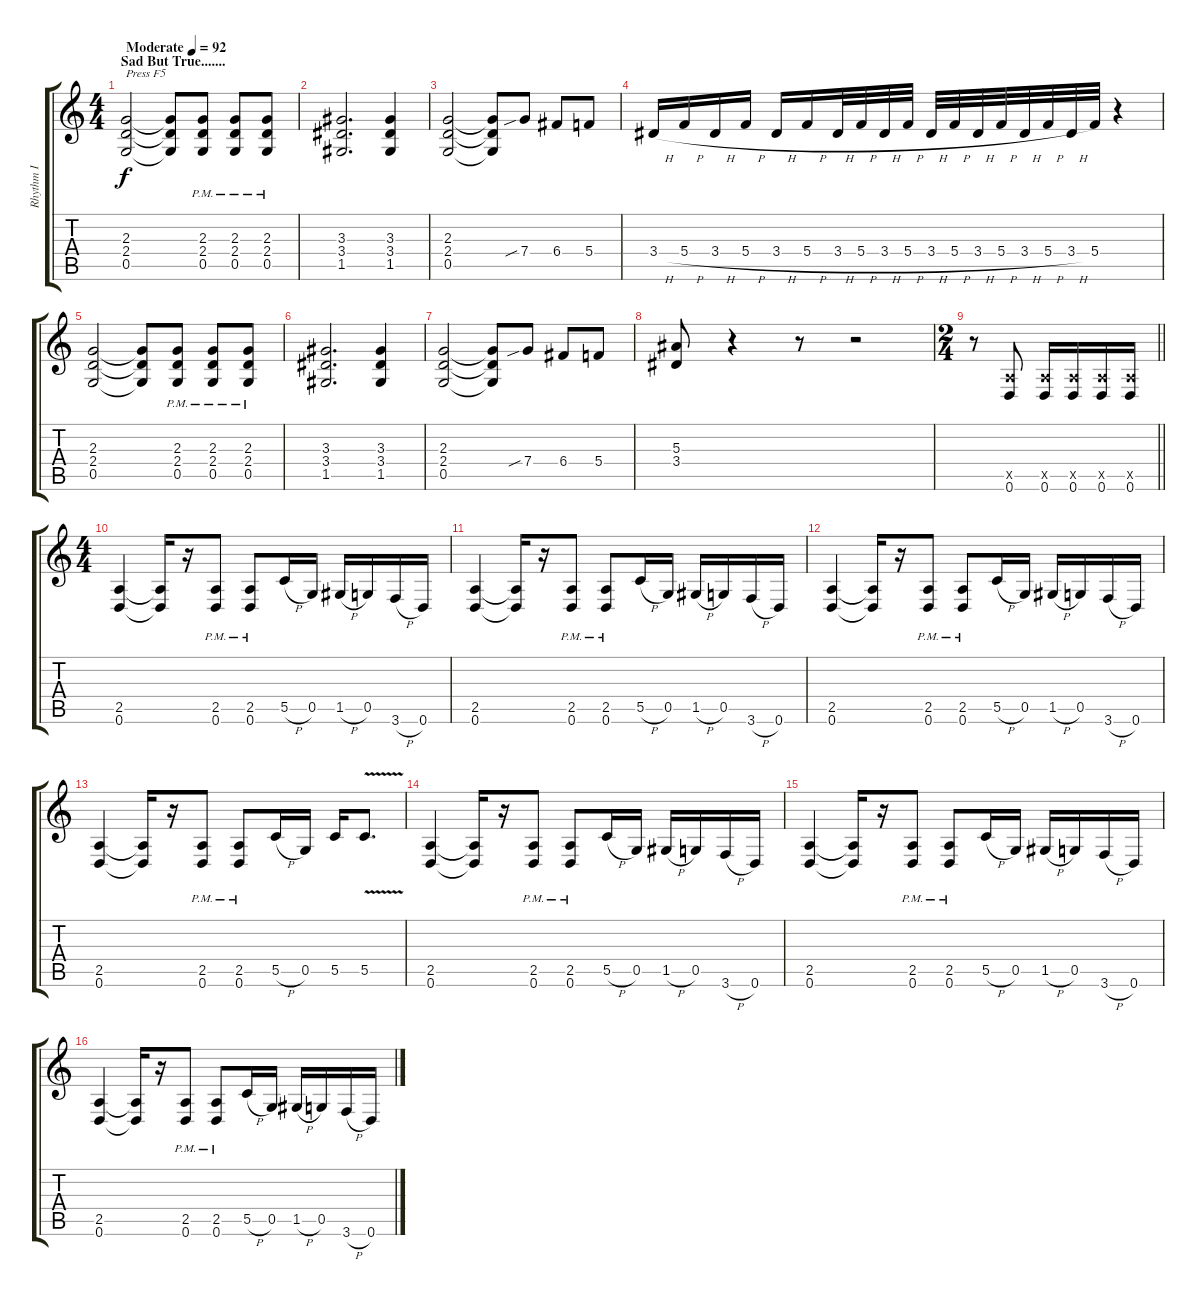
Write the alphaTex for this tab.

\track ("Rhythm I" "Rhythm I") {instrument distortionguitar}
\staff {score tabs}
\tuning (D4 A3 F3 C3 G2 D2) {hide}
\ts (4 4)
\section ("" "Sad But True.......")
\tempo (92 "Moderate")
\clef g2
\ks c
(2.3 2.4 0.5).2{txt "Press F5" dy f instrument distortionguitar} (2.3{t} 2.4{t} 0.5{t}).8 (2.3{pm} 2.4{pm} 0.5{pm}).8 (2.3{pm} 2.4{pm} 0.5{pm}).8 (2.3{pm} 2.4{pm} 0.5{pm}).8 |
(3.3 3.4 1.5).2{d} (3.3 3.4 1.5).4 |
(2.3 2.4 0.5).2 (2.3{t} 2.4{t} 0.5{t}).8 7.4{sib}.8 6.4.8 5.4.8 |
3.4{h}.16 5.4{h}.16 3.4{h}.16 5.4{h}.16 3.4{h}.16 5.4{h}.16 3.4{h}.32 5.4{h}.32 3.4{h}.32 5.4{h}.32 3.4{h}.32 5.4{h}.32 3.4{h}.32 5.4{h}.32 3.4{h}.32 5.4{h}.32 3.4{h}.32 5.4.32 r.4 |
(2.3 2.4 0.5).2 (2.3{t} 2.4{t} 0.5{t}).8 (2.3{pm} 2.4{pm} 0.5{pm}).8 (2.3{pm} 2.4{pm} 0.5{pm}).8 (2.3{pm} 2.4{pm} 0.5{pm}).8 |
(3.3 3.4 1.5).2{d} (3.3 3.4 1.5).4 |
(2.3 2.4 0.5).2 (2.3{t} 2.4{t} 0.5{t}).8 7.4{sib}.8 6.4.8 5.4.8 |
(5.3 3.4).8 r.4 r.8 r.2 |
\ts (2 4)
\barLineRight lightlight
r.8 (2.5{x} 0.6).8 (2.5{x} 0.6).16 (2.5{x} 0.6).16 (2.5{x} 0.6).16 (2.5{x} 0.6).16 |
\ts (4 4)
\section ("" "")
(2.5 0.6).4 (2.5{t} 0.6{t}).16 r.16 (2.5{pm} 0.6{pm}).8 (2.5{pm} 0.6{pm}).8 5.5{h}.16 0.5.16 1.5{h}.16 0.5.16 3.6{h}.16 0.6.16 |
(2.5 0.6).4 (2.5{t} 0.6{t}).16 r.16 (2.5{pm} 0.6{pm}).8 (2.5{pm} 0.6{pm}).8 5.5{h}.16 0.5.16 1.5{h}.16 0.5.16 3.6{h}.16 0.6.16 |
(2.5 0.6).4 (2.5{t} 0.6{t}).16 r.16 (2.5{pm} 0.6{pm}).8 (2.5{pm} 0.6{pm}).8 5.5{h}.16 0.5.16 1.5{h}.16 0.5.16 3.6{h}.16 0.6.16 |
(2.5 0.6).4 (2.5{t} 0.6{t}).16 r.16 (2.5{pm} 0.6{pm}).8 (2.5{pm} 0.6{pm}).8 5.5{h}.16 0.5.16 5.5.16 5.5{v}.8{d} |
(2.5 0.6).4 (2.5{t} 0.6{t}).16 r.16 (2.5{pm} 0.6{pm}).8 (2.5{pm} 0.6{pm}).8 5.5{h}.16 0.5.16 1.5{h}.16 0.5.16 3.6{h}.16 0.6.16 |
(2.5 0.6).4 (2.5{t} 0.6{t}).16 r.16 (2.5{pm} 0.6{pm}).8 (2.5{pm} 0.6{pm}).8 5.5{h}.16 0.5.16 1.5{h}.16 0.5.16 3.6{h}.16 0.6.16 |
(2.5 0.6).4 (2.5{t} 0.6{t}).16 r.16 (2.5{pm} 0.6{pm}).8 (2.5{pm} 0.6{pm}).8 5.5{h}.16 0.5.16 1.5{h}.16 0.5.16 3.6{h}.16 0.6.16
